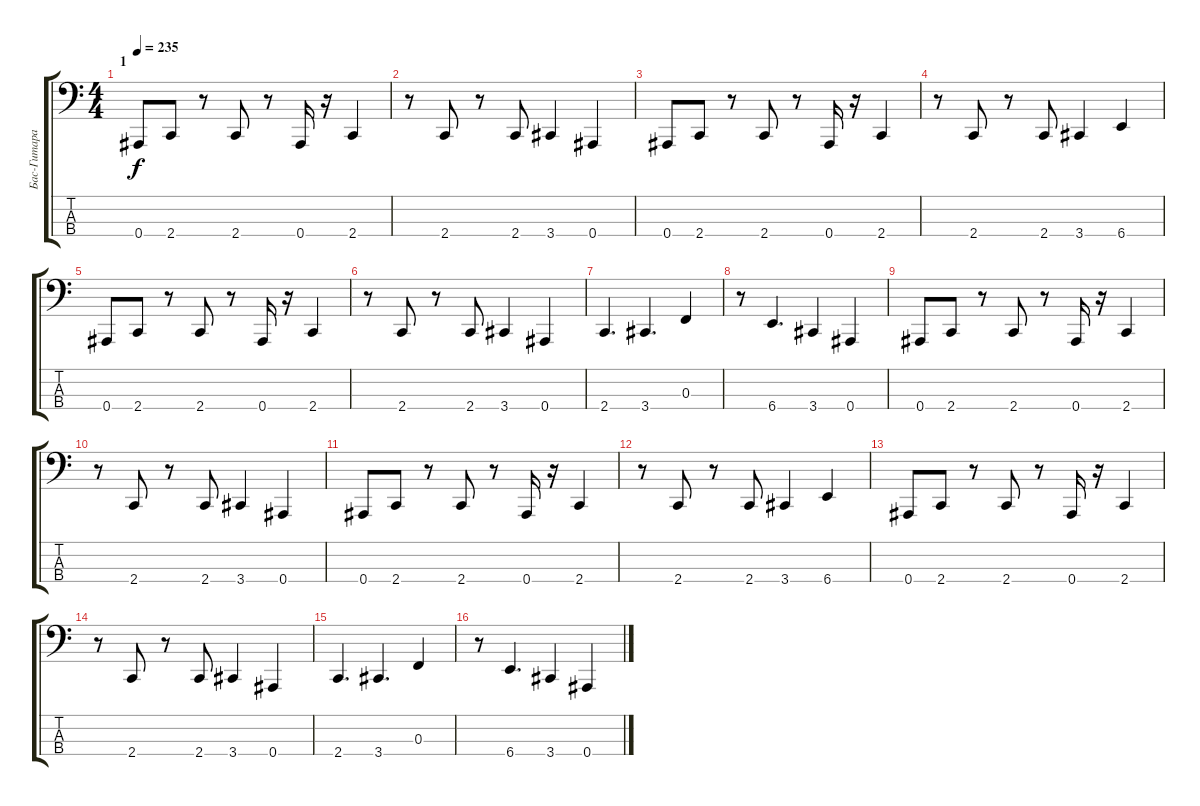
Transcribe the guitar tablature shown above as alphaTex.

\track ("Бас-Гитара" "Бас-Гитара") {instrument electricbasspick}
\staff {score tabs}
\tuning (Eb2 Bb1 F1 Bb0) {hide}
\ts (4 4)
\section ("" "1")
\tempo 235
\clef f4
\ks c
0.4.8{dy f} 2.4.8 r.8 2.4.8 r.8 0.4.16 r.16 2.4.4 |
r.8 2.4.8 r.8 2.4.8 3.4.4 0.4.4 |
0.4.8 2.4.8 r.8 2.4.8 r.8 0.4.16 r.16 2.4.4 |
r.8 2.4.8 r.8 2.4.8 3.4.4 6.4.4 |
0.4.8 2.4.8 r.8 2.4.8 r.8 0.4.16 r.16 2.4.4 |
r.8 2.4.8 r.8 2.4.8 3.4.4 0.4.4 |
2.4.4{d} 3.4.4{d} 0.3.4 |
r.8 6.4.4{d} 3.4.4 0.4.4 |
0.4.8 2.4.8 r.8 2.4.8 r.8 0.4.16 r.16 2.4.4 |
r.8 2.4.8 r.8 2.4.8 3.4.4 0.4.4 |
0.4.8 2.4.8 r.8 2.4.8 r.8 0.4.16 r.16 2.4.4 |
r.8 2.4.8 r.8 2.4.8 3.4.4 6.4.4 |
0.4.8 2.4.8 r.8 2.4.8 r.8 0.4.16 r.16 2.4.4 |
r.8 2.4.8 r.8 2.4.8 3.4.4 0.4.4 |
2.4.4{d} 3.4.4{d} 0.3.4 |
r.8 6.4.4{d} 3.4.4 0.4.4
